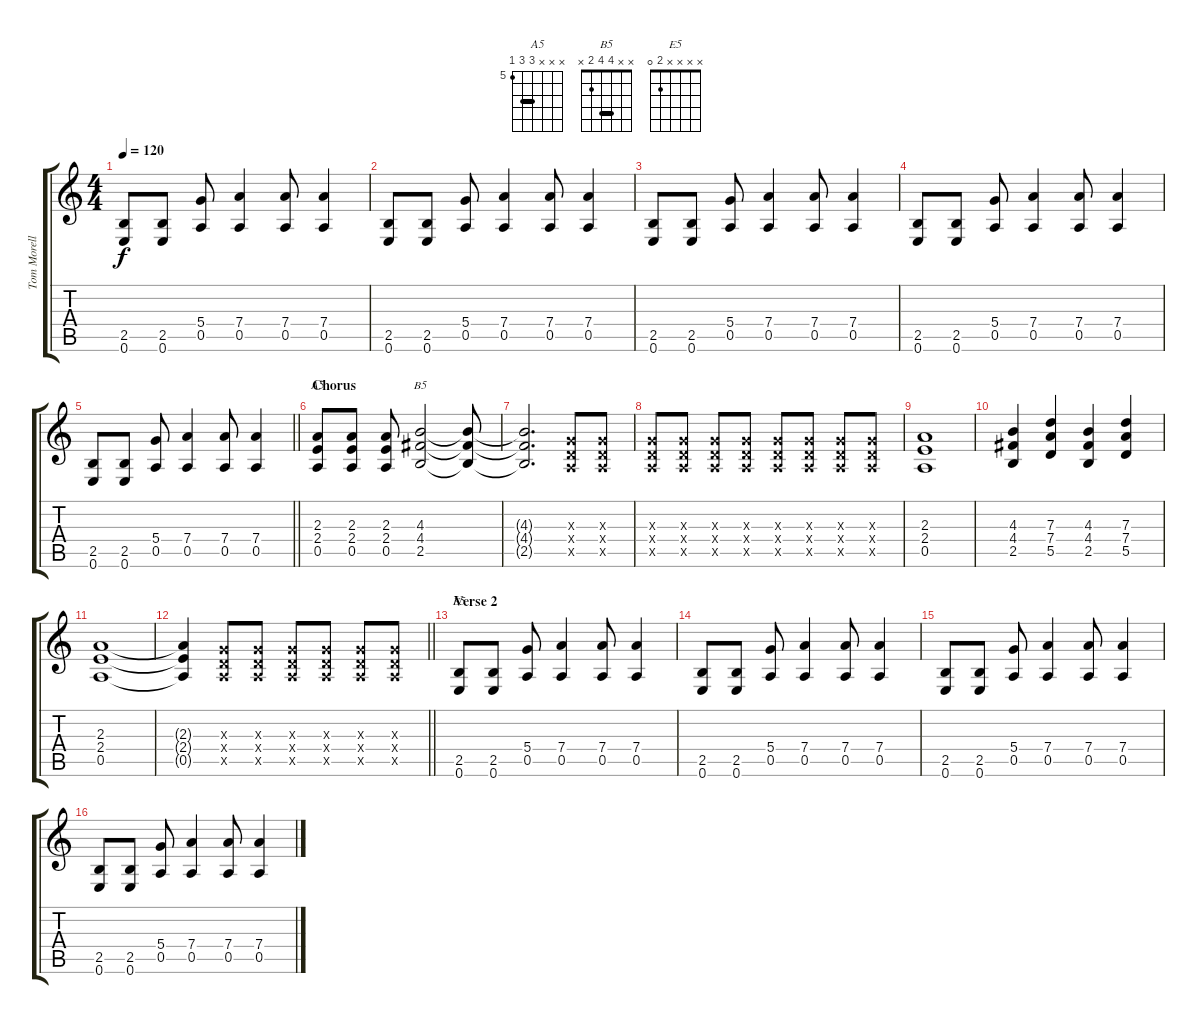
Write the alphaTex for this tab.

\track ("Tom Morello" "Tom Morell") {instrument distortionguitar}
\staff {score tabs}
\tuning (E4 B3 G3 D3 A2 E2) {hide}
\chord ("A5" x x x 7 7 5) {firstfret 5 barre 7}
\chord ("B5" x x 4 4 2 x) {barre 4}
\chord ("E5" x x x x 2 0)
\ts (4 4)
\tempo 120
\clef g2
\ks c
(2.5 0.6).8{dy f} (2.5 0.6).8 (5.4 0.5).8 (7.4 0.5).4 (7.4 0.5).8 (7.4 0.5).4 |
(2.5 0.6).8 (2.5 0.6).8 (5.4 0.5).8 (7.4 0.5).4 (7.4 0.5).8 (7.4 0.5).4 |
(2.5 0.6).8 (2.5 0.6).8 (5.4 0.5).8 (7.4 0.5).4 (7.4 0.5).8 (7.4 0.5).4 |
(2.5 0.6).8 (2.5 0.6).8 (5.4 0.5).8 (7.4 0.5).4 (7.4 0.5).8 (7.4 0.5).4 |
\barLineRight lightlight
(2.5 0.6).8 (2.5 0.6).8 (5.4 0.5).8 (7.4 0.5).4 (7.4 0.5).8 (7.4 0.5).4 |
\section ("" "Chorus")
(2.3 2.4 0.5).8{ch "A5"} (2.3 2.4 0.5).8 (2.3 2.4 0.5).8 (4.3 4.4 2.5).2{ch "B5"} (4.3{t} 4.4{t} 2.5{t}).8 |
(4.3{t} 4.4{t} 2.5{t}).2{d} (0.3{x} 0.4{x} 0.5{x}).8 (0.3{x} 0.4{x} 0.5{x}).8 |
(0.3{x} 0.4{x} 0.5{x}).8 (0.3{x} 0.4{x} 0.5{x}).8 (0.3{x} 0.4{x} 0.5{x}).8 (0.3{x} 0.4{x} 0.5{x}).8 (0.3{x} 0.4{x} 0.5{x}).8 (0.3{x} 0.4{x} 0.5{x}).8 (0.3{x} 0.4{x} 0.5{x}).8 (0.3{x} 0.4{x} 0.5{x}).8 |
(2.3 2.4 0.5).1 |
(4.3 4.4 2.5).4 (7.3 7.4 5.5).4 (4.3 4.4 2.5).4 (7.3 7.4 5.5).4 |
(2.3 2.4 0.5).1 |
\barLineRight lightlight
(2.3{t} 2.4{t} 0.5{t}).4 (0.3{x} 0.4{x} 0.5{x}).8 (0.3{x} 0.4{x} 0.5{x}).8 (0.3{x} 0.4{x} 0.5{x}).8 (0.3{x} 0.4{x} 0.5{x}).8 (0.3{x} 0.4{x} 0.5{x}).8 (0.3{x} 0.4{x} 0.5{x}).8 |
\section ("" "Verse 2")
(2.5 0.6).8{ch "E5"} (2.5 0.6).8 (5.4 0.5).8 (7.4 0.5).4 (7.4 0.5).8 (7.4 0.5).4 |
(2.5 0.6).8 (2.5 0.6).8 (5.4 0.5).8 (7.4 0.5).4 (7.4 0.5).8 (7.4 0.5).4 |
(2.5 0.6).8 (2.5 0.6).8 (5.4 0.5).8 (7.4 0.5).4 (7.4 0.5).8 (7.4 0.5).4 |
(2.5 0.6).8 (2.5 0.6).8 (5.4 0.5).8 (7.4 0.5).4 (7.4 0.5).8 (7.4 0.5).4
